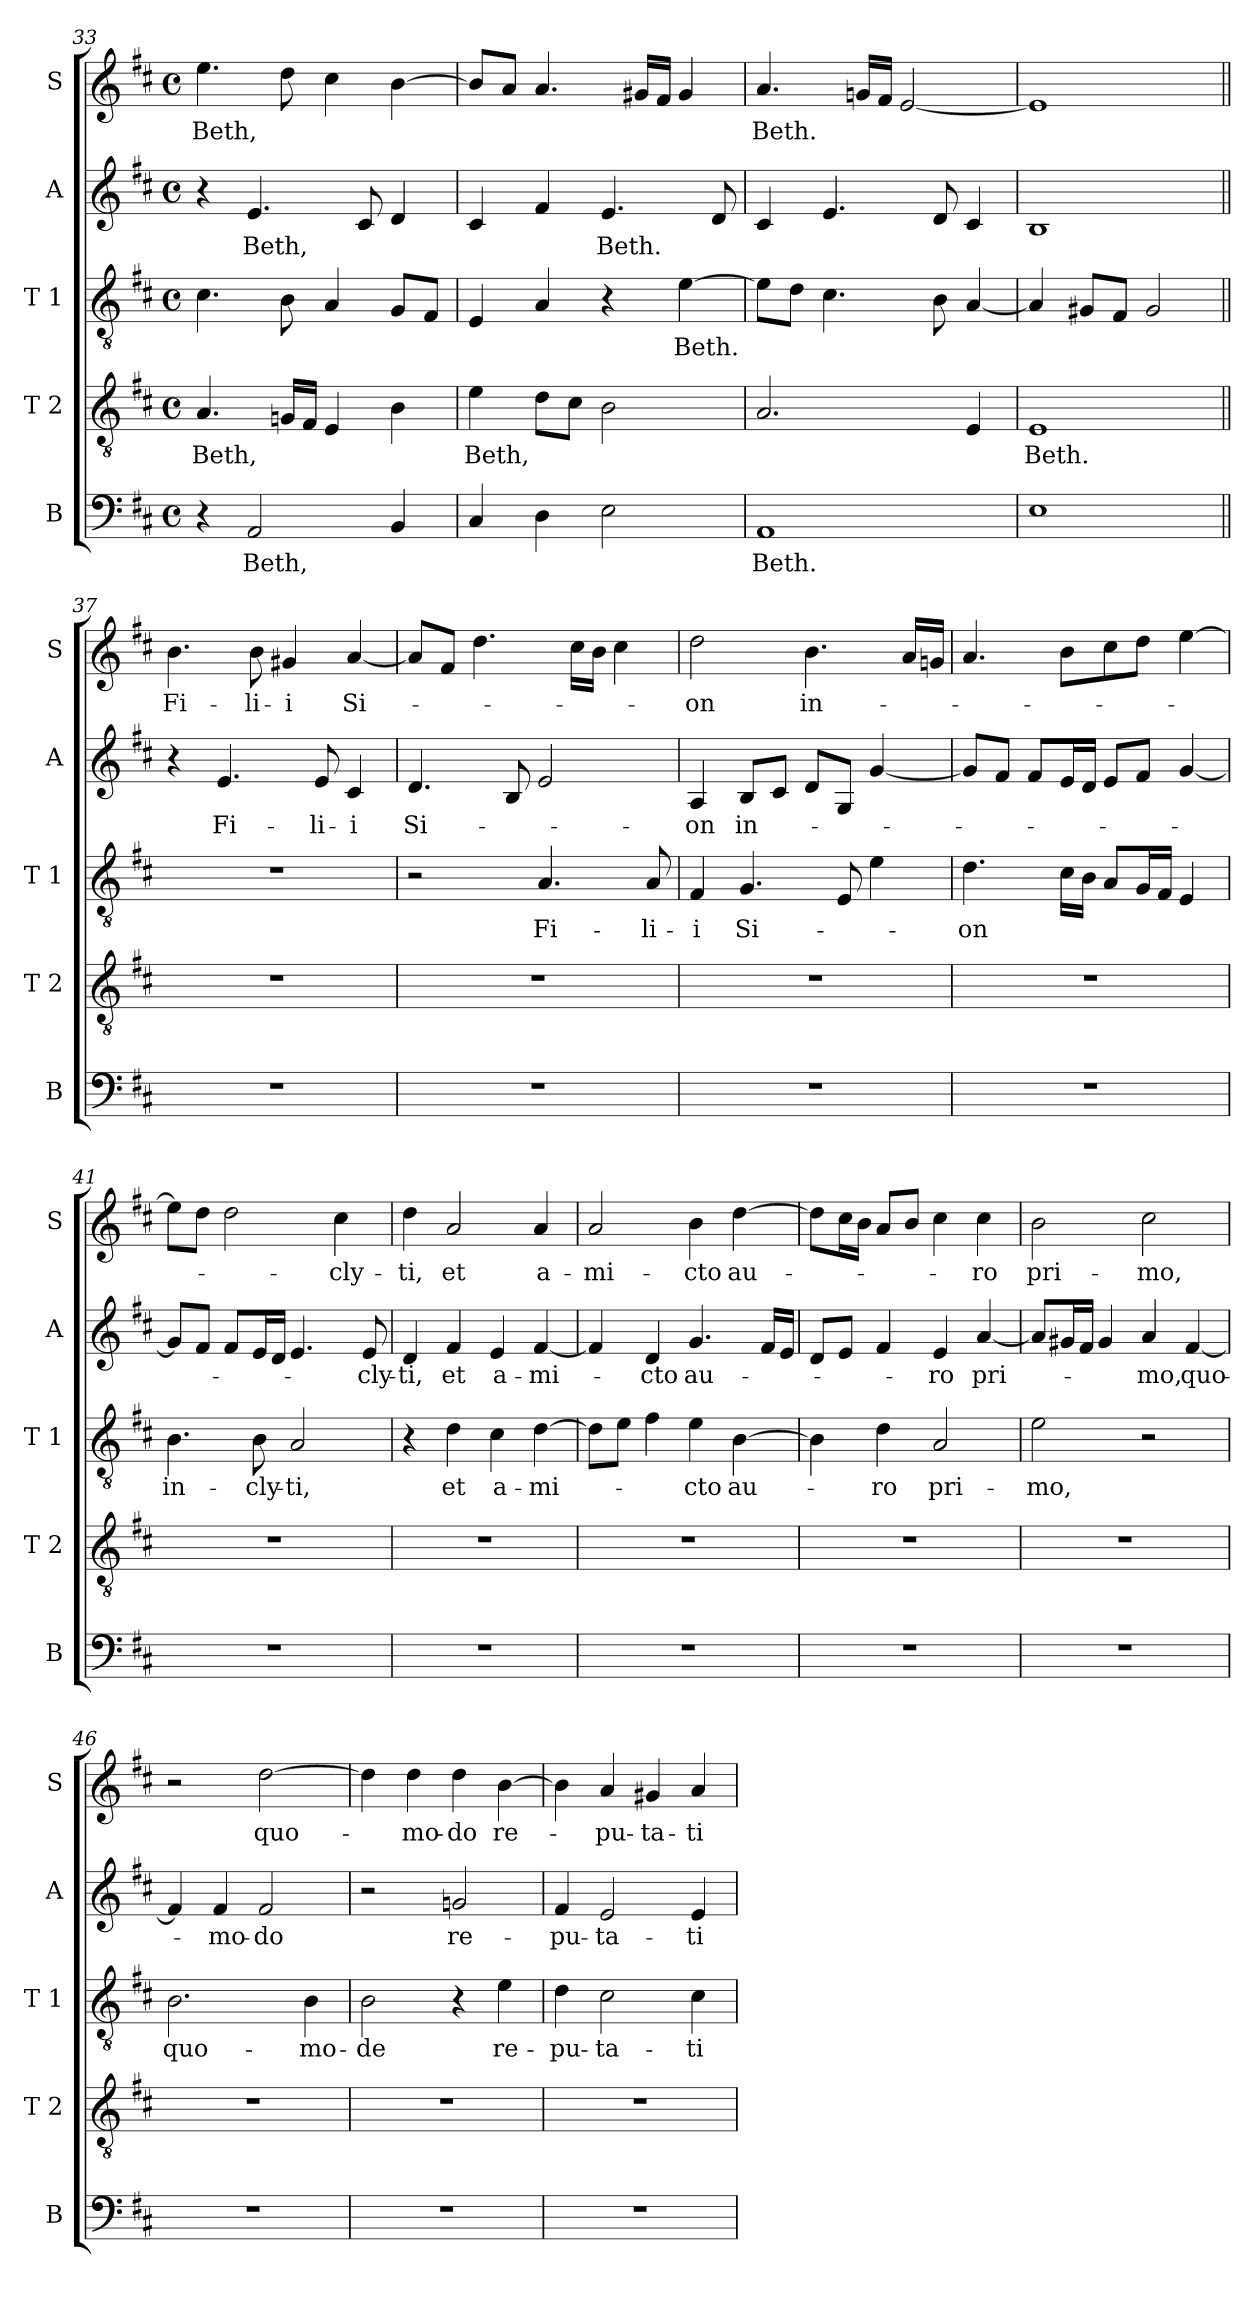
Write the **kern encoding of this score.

**kern	**text	**kern	**text	**kern	**text	**kern	**text	**kern	**text
*part5	*part5	*part4	*part4	*part3	*part3	*part2	*part2	*part1	*part1
*staff5	*staff5	*staff4	*staff4	*staff3	*staff3	*staff2	*staff2	*staff1	*staff1
*I"B	*	*I"T 2	*	*I"T 1	*	*I"A	*	*I"S	*
*I'B	*	*I'T 2	*	*I'T 1	*	*I'A	*	*I'S	*
*clefF4	*	*clefGv2	*	*clefGv2	*	*clefG2	*	*clefG2	*
*k[f#c#]	*	*k[f#c#]	*	*k[f#c#]	*	*k[f#c#]	*	*k[f#c#]	*
*b:	*	*b:	*	*b:	*	*b:	*	*b:	*
*M4/4	*	*M4/4	*	*M4/4	*	*M4/4	*	*M4/4	*
*met(c)	*	*met(c)	*	*met(c)	*	*met(c)	*	*met(c)	*
=33	=33	=33	=33	=33	=33	=33	=33	=33	=33
!	!	!	!LO:LY:b	!	!	!	!	!	!LO:LY:b
4r	.	4.A/	Beth,	4.c#\	.	4r	.	4.ee\	Beth,
!	!LO:LY:b	!	!	!	!	!	!LO:LY:b	!	!
2AA/	Beth,	.	.	.	.	4.e/	Beth,	.	.
.	.	16Gn/LL	.	8B\	.	.	.	8dd\	.
.	.	16F#/JJ	.	.	.	.	.	.	.
.	.	4E/	.	4A/	.	.	.	4cc#\	.
.	.	.	.	.	.	8c#/	.	.	.
4BB/	.	4B\	.	8G/L	.	4d/	.	[4b\	.
.	.	.	.	8F#/J	.	.	.	.	.
=34	=34	=34	=34	=34	=34	=34	=34	=34	=34
!	!	!	!LO:LY:b	!	!	!	!	!	!
4C#/	.	4e\	Beth,	4E/	.	4c#/	.	8b/L]	.
.	.	.	.	.	.	.	.	8a/J	.
4D\	.	8d\L	.	4A/	.	4f#/	.	4.a/	.
.	.	8c#\J	.	.	.	.	.	.	.
!	!	!	!	!	!	!	!LO:LY:b	!	!
2E\	.	2B\	.	4r	.	4.e/	Beth.	.	.
.	.	.	.	.	.	.	.	16g#X/LL	.
.	.	.	.	.	.	.	.	16f#/JJ	.
!	!	!	!	!	!LO:LY:b	!	!	!	!
.	.	.	.	[4e\	Beth.	.	.	4g#/	.
.	.	.	.	.	.	8d/	.	.	.
=35	=35	=35	=35	=35	=35	=35	=35	=35	=35
!	!LO:LY:b	!	!	!	!	!	!	!	!LO:LY:b
1AA	Beth.	2.A/	.	8e\L]	.	4c#/	.	4.a/	Beth.
.	.	.	.	8d\J	.	.	.	.	.
.	.	.	.	4.c#\	.	4.e/	.	.	.
.	.	.	.	.	.	.	.	16gn/LL	.
.	.	.	.	.	.	.	.	16f#/JJ	.
.	.	.	.	.	.	.	.	[2e/	.
.	.	.	.	8B\	.	8d/	.	.	.
.	.	4E/	.	[4A/	.	4c#/	.	.	.
=36	=36	=36	=36	=36	=36	=36	=36	=36	=36
!	!	!	!LO:LY:b	!	!	!	!	!	!
1E	.	1E	Beth.	4A/]	.	1B	.	1e]	.
.	.	.	.	8G#X/L	.	.	.	.	.
.	.	.	.	8F#/J	.	.	.	.	.
.	.	.	.	2G#/	.	.	.	.	.
!!LO:PB:g=z
=37||	=37||	=37||	=37||	=37||	=37||	=37||	=37||	=37||	=37||
!	!	!	!	!	!	!	!	!	!LO:LY:b
1r	.	1r	.	1r	.	4r	.	4.b\	Fi-
!	!	!	!	!	!	!	!LO:LY:b	!	!
.	.	.	.	.	.	4.e/	Fi-	.	.
!	!	!	!	!	!	!	!	!	!LO:LY:b
.	.	.	.	.	.	.	.	8b\	-li-
!	!	!	!	!	!	!	!	!	!LO:LY:b
.	.	.	.	.	.	.	.	4g#X/	-i
!	!	!	!	!	!	!	!LO:LY:b	!	!
.	.	.	.	.	.	8e/	-li-	.	.
!	!	!	!	!	!	!	!LO:LY:b	!	!LO:LY:b
.	.	.	.	.	.	4c#/	-i	[4a/	Si-
=38	=38	=38	=38	=38	=38	=38	=38	=38	=38
!	!	!	!	!	!	!	!LO:LY:b	!	!
1r	.	1r	.	2r	.	4.d/	Si-	8a/L]	.
.	.	.	.	.	.	.	.	8f#/J	.
.	.	.	.	.	.	.	.	4.dd\	.
.	.	.	.	.	.	8B/	.	.	.
!	!	!	!	!	!LO:LY:b	!	!	!	!
.	.	.	.	4.A/	Fi-	2e/	.	.	.
.	.	.	.	.	.	.	.	16cc#\LL	.
.	.	.	.	.	.	.	.	16b\JJ	.
.	.	.	.	.	.	.	.	4cc#\	.
!	!	!	!	!	!LO:LY:b	!	!	!	!
.	.	.	.	8A/	-li-	.	.	.	.
=39	=39	=39	=39	=39	=39	=39	=39	=39	=39
!	!	!	!	!	!LO:LY:b	!	!LO:LY:b	!	!LO:LY:b
1r	.	1r	.	4F#/	-i	4A/	-on	2dd\	-on
!	!	!	!	!	!LO:LY:b	!	!LO:LY:b	!	!
.	.	.	.	4.G/	Si-	8B/L	in-	.	.
.	.	.	.	.	.	8c#/J	.	.	.
!	!	!	!	!	!	!	!	!	!LO:LY:b
.	.	.	.	.	.	8d/L	.	4.b\	in-
.	.	.	.	8E/	.	8G/J	.	.	.
.	.	.	.	4e\	.	[4g/	.	.	.
.	.	.	.	.	.	.	.	16a/LL	.
.	.	.	.	.	.	.	.	16gn/JJ	.
=40	=40	=40	=40	=40	=40	=40	=40	=40	=40
!	!	!	!	!	!LO:LY:b	!	!	!	!
1r	.	1r	.	4.d\	-on	8g/L]	.	4.a/	.
.	.	.	.	.	.	8f#/J	.	.	.
.	.	.	.	.	.	8f#/L	.	.	.
.	.	.	.	16c#\LL	.	16e/L	.	8b\L	.
.	.	.	.	16B\JJ	.	16d/JJ	.	.	.
.	.	.	.	8A/L	.	8e/L	.	8cc#\	.
.	.	.	.	16G/L	.	8f#/J	.	8dd\J	.
.	.	.	.	16F#/JJ	.	.	.	.	.
.	.	.	.	4E/	.	[4g/	.	[4ee\	.
=41	=41	=41	=41	=41	=41	=41	=41	=41	=41
!	!	!	!	!	!LO:LY:b	!	!	!	!
1r	.	1r	.	4.B\	in-	8g/L]	.	8ee\L]	.
.	.	.	.	.	.	8f#/J	.	8dd\J	.
.	.	.	.	.	.	8f#/L	.	2dd\	.
!	!	!	!	!	!LO:LY:b	!	!	!	!
.	.	.	.	8B\	-cly-	16e/L	.	.	.
.	.	.	.	.	.	16d/JJ	.	.	.
!	!	!	!	!	!LO:LY:b	!	!	!	!
.	.	.	.	2A/	-ti,	4.e/	.	.	.
!	!	!	!	!	!	!	!	!	!LO:LY:b
.	.	.	.	.	.	.	.	4cc#\	-cly-
!	!	!	!	!	!	!	!LO:LY:b	!	!
.	.	.	.	.	.	8e/	-cly-	.	.
!!LO:LB:g=z
=42	=42	=42	=42	=42	=42	=42	=42	=42	=42
!	!	!	!	!	!	!	!LO:LY:b	!	!LO:LY:b
1r	.	1r	.	4r	.	4d/	-ti,	4dd\	-ti,
!	!	!	!	!	!LO:LY:b	!	!LO:LY:b	!	!LO:LY:b
.	.	.	.	4d\	et	4f#/	et	2a/	et
!	!	!	!	!	!LO:LY:b	!	!LO:LY:b	!	!
.	.	.	.	4c#\	a-	4e/	a-	.	.
!	!	!	!	!	!LO:LY:b	!	!LO:LY:b	!	!LO:LY:b
.	.	.	.	[4d\	-mi-	[4f#/	-mi-	4a/	a-
=43	=43	=43	=43	=43	=43	=43	=43	=43	=43
!	!	!	!	!	!	!	!	!	!LO:LY:b
1r	.	1r	.	8d\L]	.	4f#/]	.	2a/	-mi-
.	.	.	.	8e\J	.	.	.	.	.
!	!	!	!	!	!	!	!LO:LY:b	!	!
.	.	.	.	4f#\	.	4d/	-cto	.	.
!	!	!	!	!	!LO:LY:b	!	!LO:LY:b	!	!LO:LY:b
.	.	.	.	4e\	-cto	4.g/	au-	4b\	-cto
!	!	!	!	!	!LO:LY:b	!	!	!	!LO:LY:b
.	.	.	.	[4B\	au-	.	.	[4dd\	au-
.	.	.	.	.	.	16f#/LL	.	.	.
.	.	.	.	.	.	16e/JJ	.	.	.
=44	=44	=44	=44	=44	=44	=44	=44	=44	=44
1r	.	1r	.	4B\]	.	8d/L	.	8dd\L]	.
.	.	.	.	.	.	8e/J	.	16cc#\L	.
.	.	.	.	.	.	.	.	16b\JJ	.
!	!	!	!	!	!LO:LY:b	!	!	!	!
.	.	.	.	4d\	-ro	4f#/	.	8a/L	.
.	.	.	.	.	.	.	.	8b/J	.
!	!	!	!	!	!LO:LY:b	!	!LO:LY:b	!	!
.	.	.	.	2A/	pri-	4e/	-ro	4cc#\	.
!	!	!	!	!	!	!	!LO:LY:b	!	!LO:LY:b
.	.	.	.	.	.	[4a/	pri-	4cc#\	-ro
=45	=45	=45	=45	=45	=45	=45	=45	=45	=45
!	!	!	!	!	!LO:LY:b	!	!	!	!LO:LY:b
1r	.	1r	.	2e\	-mo,	8a/L]	.	2b\	pri-
.	.	.	.	.	.	16g#X/L	.	.	.
.	.	.	.	.	.	16f#/JJ	.	.	.
.	.	.	.	.	.	4g#/	.	.	.
!	!	!	!	!	!	!	!LO:LY:b	!	!LO:LY:b
.	.	.	.	2r	.	4a/	-mo,	2cc#\	-mo,
!	!	!	!	!	!	!	!LO:LY:b	!	!
.	.	.	.	.	.	[4f#/	quo-	.	.
=46	=46	=46	=46	=46	=46	=46	=46	=46	=46
!	!	!	!	!	!LO:LY:b	!	!	!	!
1r	.	1r	.	2.B\	quo-	4f#/]	.	2r	.
!	!	!	!	!	!	!	!LO:LY:b	!	!
.	.	.	.	.	.	4f#/	-mo-	.	.
!	!	!	!	!	!	!	!LO:LY:b	!	!LO:LY:b
.	.	.	.	.	.	2f#/	-do	[2dd\	quo-
!	!	!	!	!	!LO:LY:b	!	!	!	!
.	.	.	.	4B\	-mo-	.	.	.	.
=47	=47	=47	=47	=47	=47	=47	=47	=47	=47
!	!	!	!	!	!LO:LY:b	!	!	!	!
1r	.	1r	.	2B\	-de	2r	.	4dd\]	.
!	!	!	!	!	!	!	!	!	!LO:LY:b
.	.	.	.	.	.	.	.	4dd\	-mo-
!	!	!	!	!	!	!	!LO:LY:b	!	!LO:LY:b
.	.	.	.	4r	.	2gn/	re-	4dd\	-do
!	!	!	!	!	!LO:LY:b	!	!	!	!LO:LY:b
.	.	.	.	4e\	re-	.	.	[4b\	re-
=48	=48	=48	=48	=48	=48	=48	=48	=48	=48
!	!	!	!	!	!LO:LY:b	!	!LO:LY:b	!	!
1r	.	1r	.	4d\	-pu-	4f#/	-pu-	4b\]	.
!	!	!	!	!	!LO:LY:b	!	!LO:LY:b	!	!LO:LY:b
.	.	.	.	2c#\	-ta-	2e/	-ta-	4a/	-pu-
!	!	!	!	!	!	!	!	!	!LO:LY:b
.	.	.	.	.	.	.	.	4g#X/	-ta-
!	!	!	!	!	!LO:LY:b	!	!LO:LY:b	!	!LO:LY:b
.	.	.	.	4c#\	-ti	4e/	-ti	4a/	-ti
=	=	=	=	=	=	=	=	=	=
*-	*-	*-	*-	*-	*-	*-	*-	*-	*-
